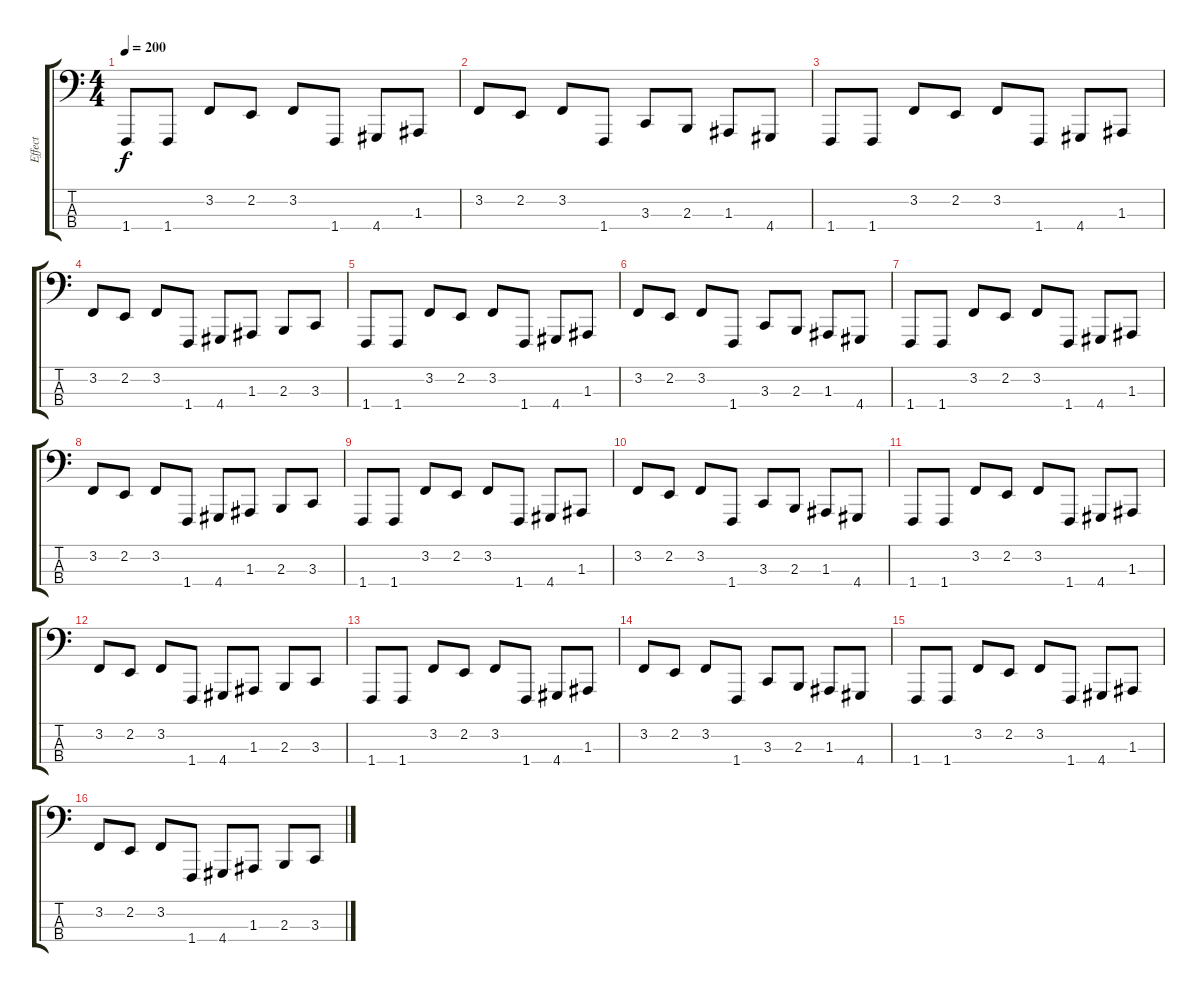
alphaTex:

\track ("Effect" "Effect") {instrument acousticgrandpiano}
\staff {score tabs}
\tuning (G2 D2 A1 E1) {hide}
\ts (4 4)
\tempo 200
\clef f4
\ks c
1.4.8{dy f} 1.4.8 3.2.8 2.2.8 3.2.8 1.4.8 4.4.8 1.3.8 |
3.2.8 2.2.8 3.2.8 1.4.8 3.3.8 2.3.8 1.3.8 4.4.8 |
1.4.8 1.4.8 3.2.8 2.2.8 3.2.8 1.4.8 4.4.8 1.3.8 |
3.2.8 2.2.8 3.2.8 1.4.8 4.4.8 1.3.8 2.3.8 3.3.8 |
1.4.8 1.4.8 3.2.8 2.2.8 3.2.8 1.4.8 4.4.8 1.3.8 |
3.2.8 2.2.8 3.2.8 1.4.8 3.3.8 2.3.8 1.3.8 4.4.8 |
1.4.8 1.4.8 3.2.8 2.2.8 3.2.8 1.4.8 4.4.8 1.3.8 |
3.2.8 2.2.8 3.2.8 1.4.8 4.4.8 1.3.8 2.3.8 3.3.8 |
1.4.8 1.4.8 3.2.8 2.2.8 3.2.8 1.4.8 4.4.8 1.3.8 |
3.2.8 2.2.8 3.2.8 1.4.8 3.3.8 2.3.8 1.3.8 4.4.8 |
1.4.8 1.4.8 3.2.8 2.2.8 3.2.8 1.4.8 4.4.8 1.3.8 |
3.2.8 2.2.8 3.2.8 1.4.8 4.4.8 1.3.8 2.3.8 3.3.8 |
1.4.8 1.4.8 3.2.8 2.2.8 3.2.8 1.4.8 4.4.8 1.3.8 |
3.2.8 2.2.8 3.2.8 1.4.8 3.3.8 2.3.8 1.3.8 4.4.8 |
1.4.8 1.4.8 3.2.8 2.2.8 3.2.8 1.4.8 4.4.8 1.3.8 |
3.2.8 2.2.8 3.2.8 1.4.8 4.4.8 1.3.8 2.3.8 3.3.8
